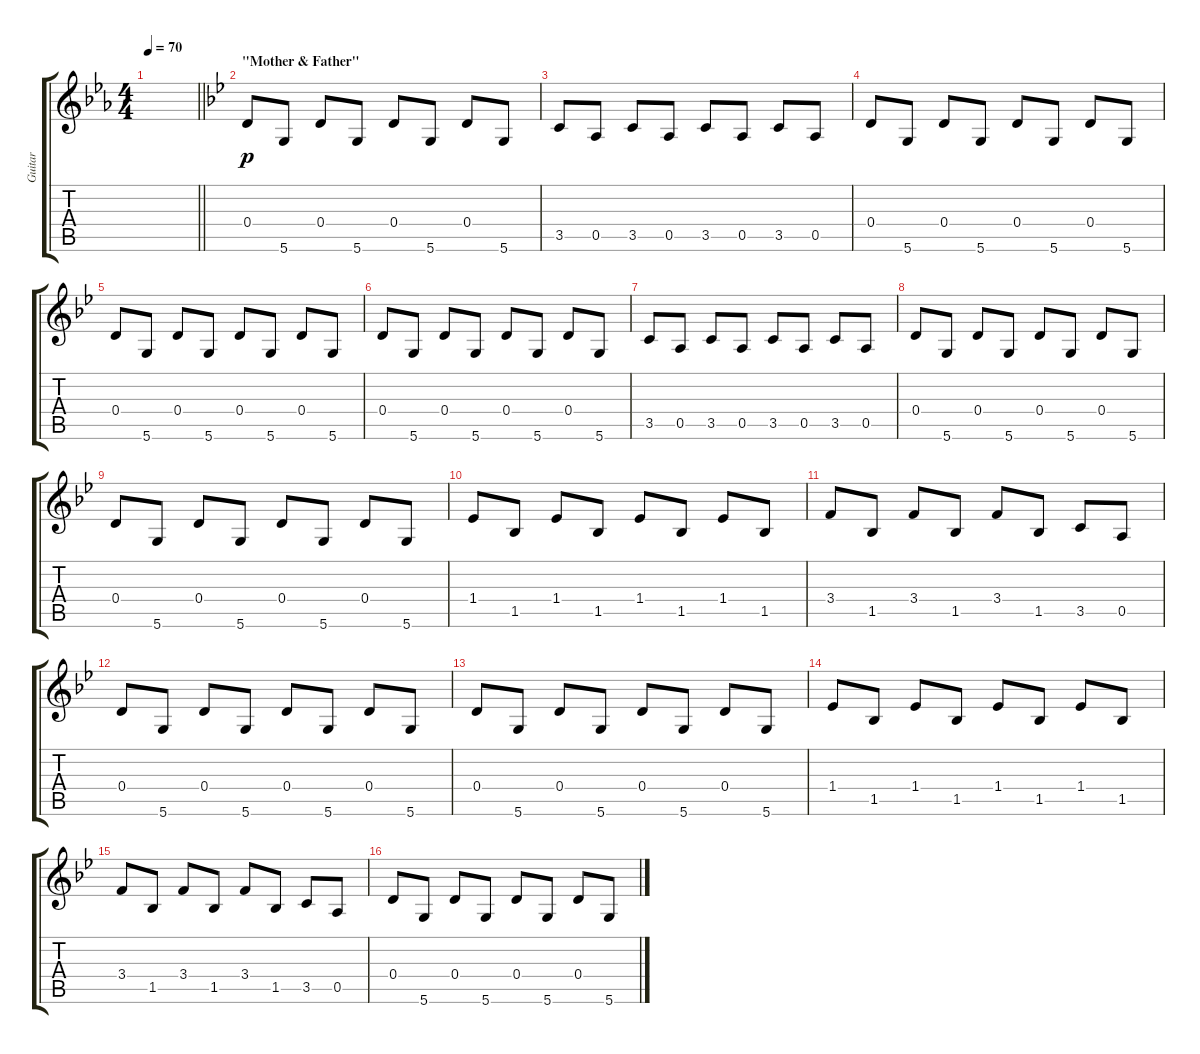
\track ("Guitar" "Guitar") {instrument overdrivenguitar}
\staff {score tabs}
\tuning (E4 B3 G3 D3 A2 D2) {hide}
\ts (4 4)
\tempo 70
\clef g2
\barLineRight lightlight
\ks cminor
|
\section ("" "\"Mother & Father\"")
\ks gminor
0.4.8{dy p volume 6} 5.6.8 0.4.8 5.6.8 0.4.8 5.6.8 0.4.8 5.6.8 |
3.5.8 0.5.8 3.5.8 0.5.8 3.5.8 0.5.8 3.5.8 0.5.8 |
0.4.8{volume 6} 5.6.8 0.4.8 5.6.8 0.4.8 5.6.8 0.4.8 5.6.8 |
0.4.8{volume 6} 5.6.8 0.4.8 5.6.8 0.4.8 5.6.8 0.4.8 5.6.8 |
0.4.8{volume 6} 5.6.8 0.4.8 5.6.8 0.4.8 5.6.8 0.4.8 5.6.8 |
3.5.8 0.5.8 3.5.8 0.5.8 3.5.8 0.5.8 3.5.8 0.5.8 |
0.4.8{volume 6} 5.6.8 0.4.8 5.6.8 0.4.8 5.6.8 0.4.8 5.6.8 |
0.4.8{volume 6} 5.6.8 0.4.8 5.6.8 0.4.8 5.6.8 0.4.8 5.6.8 |
1.4.8 1.5.8 1.4.8 1.5.8 1.4.8 1.5.8 1.4.8 1.5.8 |
3.4.8 1.5.8 3.4.8 1.5.8 3.4.8 1.5.8 3.5.8 0.5.8 |
0.4.8{volume 6} 5.6.8 0.4.8 5.6.8 0.4.8 5.6.8 0.4.8 5.6.8 |
0.4.8{volume 6} 5.6.8 0.4.8 5.6.8 0.4.8 5.6.8 0.4.8 5.6.8 |
1.4.8 1.5.8 1.4.8 1.5.8 1.4.8 1.5.8 1.4.8 1.5.8 |
3.4.8 1.5.8 3.4.8 1.5.8 3.4.8 1.5.8 3.5.8 0.5.8 |
0.4.8{volume 6} 5.6.8 0.4.8 5.6.8 0.4.8 5.6.8 0.4.8 5.6.8
